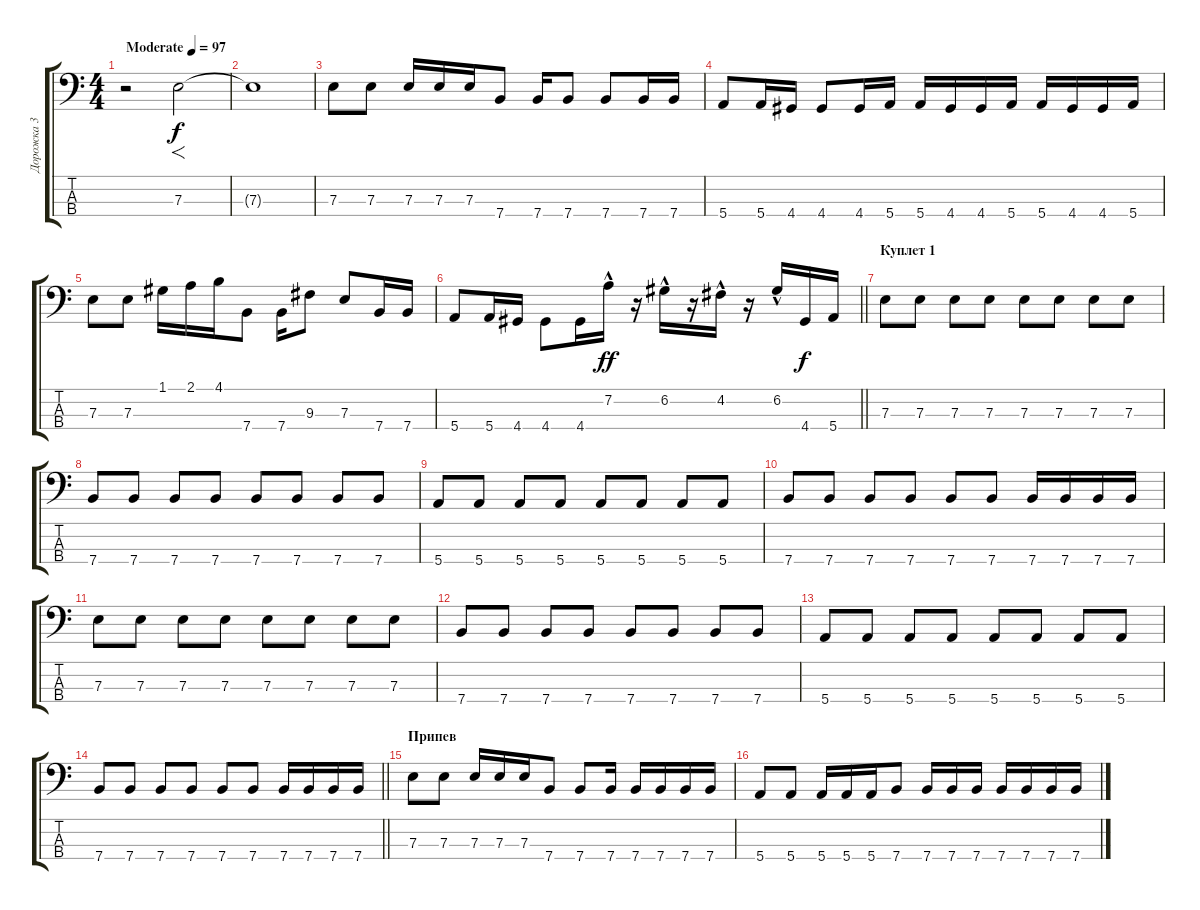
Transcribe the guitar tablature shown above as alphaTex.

\track ("Дорожка 3" "Дорожка 3") {instrument electricbassfinger}
\staff {score tabs}
\tuning (G2 D2 A1 E1) {hide}
\ts (4 4)
\tempo (97 "Moderate")
\clef f4
\ks c
r.2{dy f instrument electricbassfinger} 7.3.2{f} |
7.3{t}.1 |
7.3.8 7.3.8 7.3.16 7.3.16 7.3.16 7.4.8 7.4.16 7.4.8 7.4.8 7.4.16 7.4.16 |
5.4.8 5.4.16 4.4.16 4.4.8 4.4.16 5.4.16 5.4.16 4.4.16 4.4.16 5.4.16 5.4.16 4.4.16 4.4.16 5.4.16 |
7.3.8 7.3.8 1.1.16 2.1.16 4.1.16 7.4.8 7.4.16 9.3.8 7.3.8 7.4.16 7.4.16 |
\barLineRight lightlight
5.4.8 5.4.16 4.4.16 4.4.8 4.4.16 7.2{hac}.16{dy ff} r.16 6.2{hac}.16 r.16 4.2{hac}.16 r.16 6.2{hac}.16 4.4.16{dy f} 5.4.16 |
\section ("" "Куплет 1")
7.3.8 7.3.8 7.3.8 7.3.8 7.3.8 7.3.8 7.3.8 7.3.8 |
7.4.8 7.4.8 7.4.8 7.4.8 7.4.8 7.4.8 7.4.8 7.4.8 |
5.4.8 5.4.8 5.4.8 5.4.8 5.4.8 5.4.8 5.4.8 5.4.8 |
7.4.8 7.4.8 7.4.8 7.4.8 7.4.8 7.4.8 7.4.16 7.4.16 7.4.16 7.4.16 |
7.3.8 7.3.8 7.3.8 7.3.8 7.3.8 7.3.8 7.3.8 7.3.8 |
7.4.8 7.4.8 7.4.8 7.4.8 7.4.8 7.4.8 7.4.8 7.4.8 |
5.4.8 5.4.8 5.4.8 5.4.8 5.4.8 5.4.8 5.4.8 5.4.8 |
\barLineRight lightlight
7.4.8 7.4.8 7.4.8 7.4.8 7.4.8 7.4.8 7.4.16 7.4.16 7.4.16 7.4.16 |
\section ("" "Припев")
7.3.8 7.3.8 7.3.16 7.3.16 7.3.16 7.4.8 7.4.8 7.4.16 7.4.16 7.4.16 7.4.16 7.4.16 |
5.4.8 5.4.8 5.4.16 5.4.16 5.4.16 7.4.8 7.4.16 7.4.16 7.4.16 7.4.16 7.4.16 7.4.16 7.4.16
